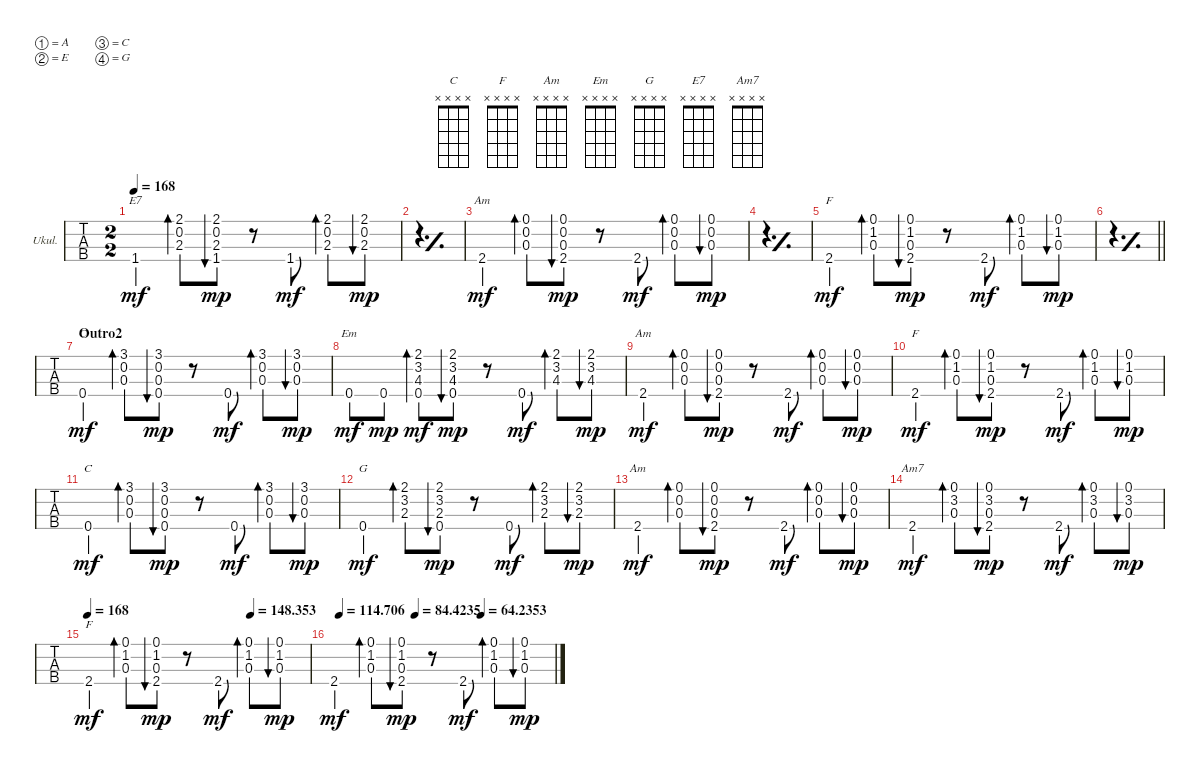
\bracketExtendMode groupsimilarinstruments
\multiTrackTrackNamePolicy hidden
\firstSystemTrackNameOrientation horizontal
\otherSystemsTrackNameOrientation horizontal
\track ("Ukulele" "Ukul.") {instrument acousticguitarnylon}
\staff {tabs}
\tuning (A4 E4 C4 G3)
\displaytranspose 0
\chord ("C" x x x x)
\chord ("F" x x x x)
\chord ("Am" x x x x)
\chord ("Em" x x x x)
\chord ("G" x x x x)
\chord ("E7" x x x x)
\chord ("Am7" x x x x)
\ts (2 2)
\tempo 168
\clef g2
\ks c
1.4.4{ch "E7" dy mf} (2.1 0.2 2.3).8{bd 30} (2.1 0.2 2.3 1.4).8{bu 30 dy mp} r.8 1.4.8{dy mf} (2.1 0.2 2.3).8{bd 30} (2.1 0.2 2.3).8{bu 30 dy mp} |
\simile simple
|
\simile none
2.4.4{ch "Am" dy mf} (0.1 0.2 0.3).8{bd 30} (0.1 0.2 0.3 2.4).8{bu 30 dy mp} r.8 2.4.8{dy mf} (0.1 0.2 0.3).8{bd 30} (0.1 0.2 0.3).8{bu 30 dy mp} |
\simile simple
|
\simile none
2.4.4{ch "F" dy mf} (0.1 1.2 0.3).8{bd 30} (0.1 1.2 0.3 2.4).8{bu 30 dy mp} r.8 2.4.8{dy mf} (0.1 1.2 0.3).8{bd 30} (0.1 1.2 0.3).8{bu 30 dy mp} |
\simile simple
\barLineRight lightlight
|
\section ("" "Outro2")
\simile none
0.4{rf 1}.4{ch "C" dy mf} (3.1 0.2 0.3).8{bd 30} (3.1 0.2 0.3 0.4).8{bu 30 dy mp} r.8 0.4{rf 1}.8{dy mf} (3.1 0.2 0.3).8{bd 30} (3.1 0.2 0.3).8{bu 30 dy mp} |
0.4{rf 1}.8{ch "Em" dy mf} 0.4{rf 1}.8{dy mp} (2.1 3.2 4.3 0.4).8{bd 30 dy mf} (2.1 3.2 4.3 0.4).8{bu 30 dy mp} r.8 0.4{rf 1}.8{dy mf} (2.1 3.2 4.3).8{bd 30} (2.1 3.2 4.3).8{bu 30 dy mp} |
2.4.4{ch "Am" dy mf} (0.1 0.2 0.3).8{bd 30} (0.1 0.2 0.3 2.4).8{bu 30 dy mp} r.8 2.4.8{dy mf} (0.1 0.2 0.3).8{bd 30} (0.1 0.2 0.3).8{bu 30 dy mp} |
2.4.4{ch "F" dy mf} (0.1 1.2 0.3).8{bd 30} (0.1 1.2 0.3 2.4).8{bu 30 dy mp} r.8 2.4.8{dy mf} (0.1 1.2 0.3).8{bd 30} (0.1 1.2 0.3).8{bu 30 dy mp} |
0.4.4{ch "C" dy mf} (3.1 0.2 0.3).8{bd 30} (3.1 0.2 0.3 0.4).8{bu 30 dy mp} r.8 0.4.8{dy mf} (3.1 0.2 0.3).8{bd 30} (3.1 0.2 0.3).8{bu 30 dy mp} |
0.4.4{ch "G" dy mf} (2.1 3.2 2.3).8{bd 30} (2.1 3.2 2.3 0.4).8{bu 30 dy mp} r.8 0.4.8{dy mf} (2.1 3.2 2.3).8{bd 30} (2.1 3.2 2.3).8{bu 30 dy mp} |
2.4.4{ch "Am" dy mf} (0.1 0.2 0.3).8{bd 30} (0.1 0.2 0.3 2.4).8{bu 30 dy mp} r.8 2.4.8{dy mf} (0.1 0.2 0.3).8{bd 30} (0.1 0.2 0.3).8{bu 30 dy mp} |
2.4.4{ch "Am7" dy mf} (0.1 3.2 0.3).8{bd 30} (0.1 3.2 0.3 2.4).8{bu 30 dy mp} r.8 2.4.8{dy mf} (0.1 3.2 0.3).8{bd 30} (0.1 3.2 0.3).8{bu 30 dy mp} |
\tempo 168
\tempo (148.353 0.734266)
2.4.4{ch "F" dy mf} (0.1 1.2 0.3).8{bd 30} (0.1 1.2 0.3 2.4).8{bu 30 dy mp} r.8 2.4.8{dy mf} (0.1 1.2 0.3).8{bd 30} (0.1 1.2 0.3).8{bu 30 dy mp} |
\tempo (114.706 0.027972)
\tempo (84.4235 0.370629)
\tempo (64.2353 0.66875)
2.4.4{dy mf} (0.1 1.2 0.3).8{bd 30} (0.1 1.2 0.3 2.4).8{bu 30 dy mp} r.8 2.4.8{dy mf} (0.1 1.2 0.3).8{bd 30} (0.1 1.2 0.3).8{bu 30 dy mp}
